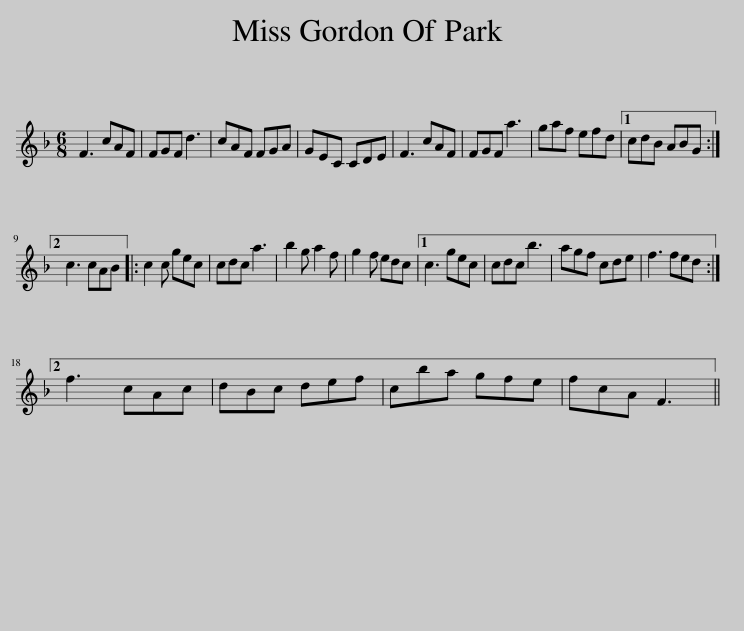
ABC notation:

X:1
L:1/8
M:6/8
I:linebreak $
K:F
V:1 treble
V:1
 F3 cAF | FGF d3 | cAF FGA | GEC CDE | F3 cAF | %5
 FGF a3 | gaf efd |1 cdB ABG :|2$ c3 cAB |: c2 c gec | %10
 cdc a3 | b2 g a2 f | g2 f edc |1 c3 gec | cdc b3 | %15
 agf cde | f3 fed :|2$ f3 cAc | dBc def | cba gfe | %20
 fcA F3 || %21
